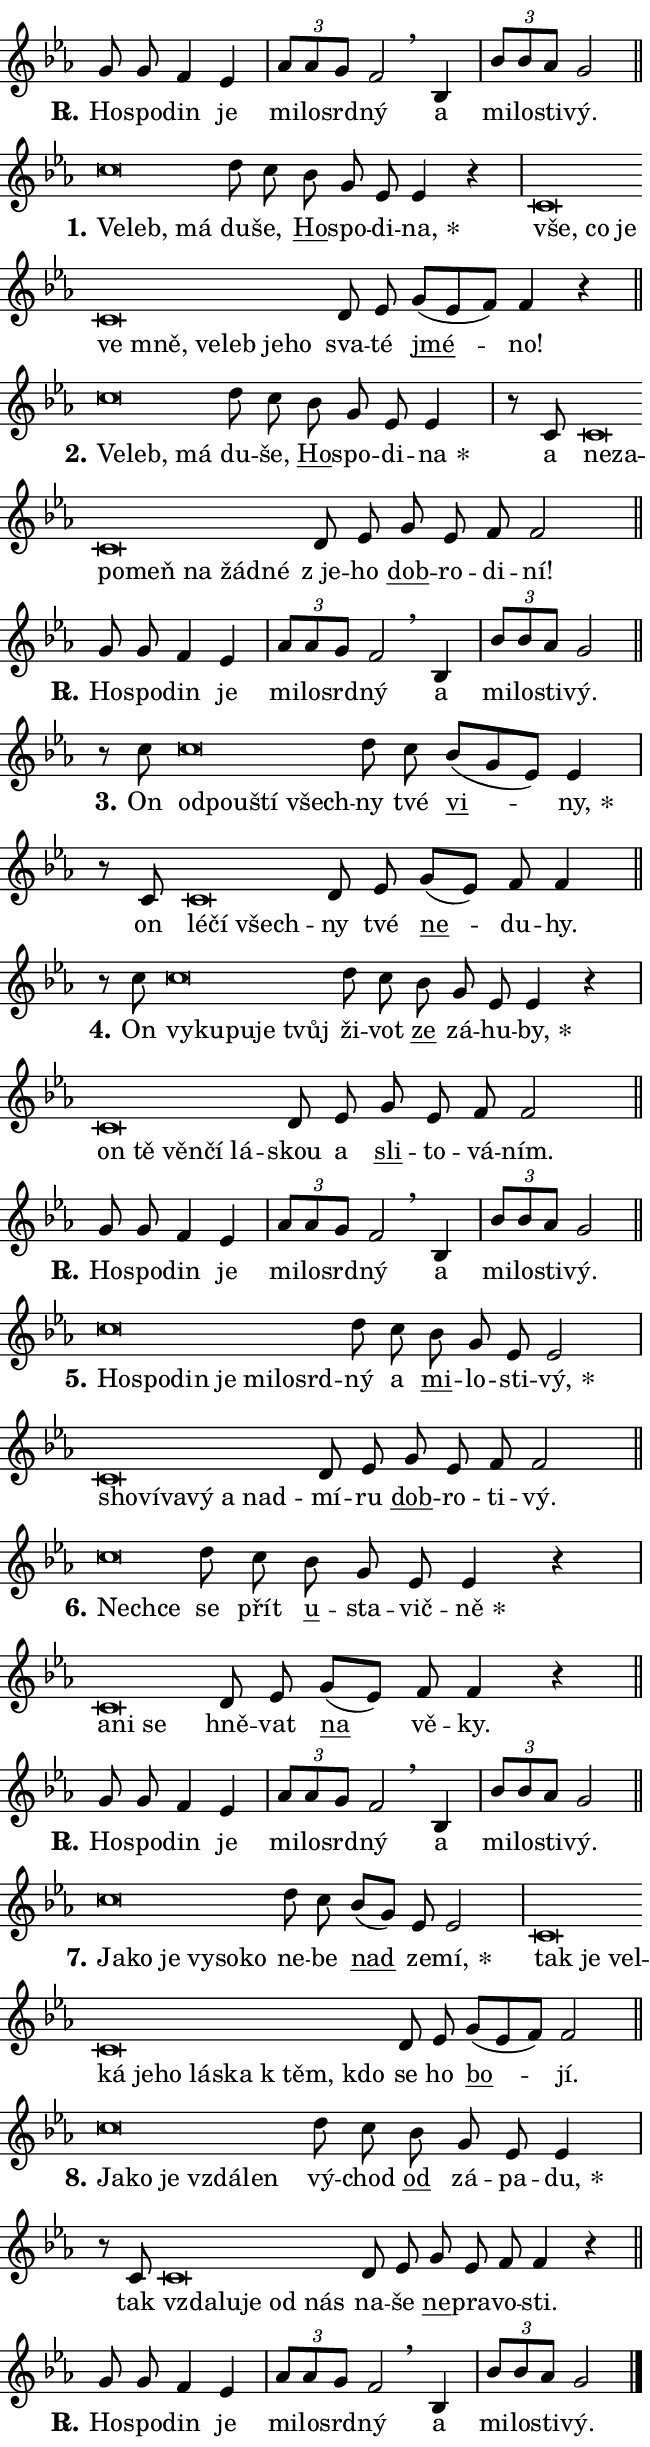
\version "2.24.0"
\header { tagline = "" }
\paper {
  indent = 0\cm
  top-margin = 0\cm
  right-margin = 0.13\cm % to fit lyric hyphens
  bottom-margin = 0\cm
  left-margin = 0\cm
  paper-width = 11\cm
  page-breaking = #ly:one-page-breaking
  system-system-spacing.basic-distance = #11
  score-system-spacing.basic-distance = #11
  ragged-last = ##f
}


%% Author: Thomas Morley
%% https://lists.gnu.org/archive/html/lilypond-user/2020-05/msg00002.html
#(define (line-position grob)
"Returns position of @var[grob} in current system:
   @code{'start}, if at first time-step
   @code{'end}, if at last time-step
   @code{'middle} otherwise
"
  (let* ((col (ly:item-get-column grob))
         (ln (ly:grob-object col 'left-neighbor))
         (rn (ly:grob-object col 'right-neighbor))
         (col-to-check-left (if (ly:grob? ln) ln col))
         (col-to-check-right (if (ly:grob? rn) rn col))
         (break-dir-left
           (and
             (ly:grob-property col-to-check-left 'non-musical #f)
             (ly:item-break-dir col-to-check-left)))
         (break-dir-right
           (and
             (ly:grob-property col-to-check-right 'non-musical #f)
             (ly:item-break-dir col-to-check-right))))
        (cond ((eqv? 1 break-dir-left) 'start)
              ((eqv? -1 break-dir-right) 'end)
              (else 'middle))))

#(define (tranparent-at-line-position vctor)
  (lambda (grob)
  "Relying on @code{line-position} select the relevant enry from @var{vctor}.
Used to determine transparency,"
    (case (line-position grob)
      ((end) (not (vector-ref vctor 0)))
      ((middle) (not (vector-ref vctor 1)))
      ((start) (not (vector-ref vctor 2))))))

noteHeadBreakVisibility =
#(define-music-function (break-visibility)(vector?)
"Makes @code{NoteHead}s transparent relying on @var{break-visibility}"
#{
  \override NoteHead.transparent =
    #(tranparent-at-line-position break-visibility)
#})

#(define delete-ledgers-for-transparent-note-heads
  (lambda (grob)
    "Reads whether a @code{NoteHead} is transparent.
If so this @code{NoteHead} is removed from @code{'note-heads} from
@var{grob}, which is supposed to be @code{LedgerLineSpanner}.
As a result ledgers are not printed for this @code{NoteHead}"
    (let* ((nhds-array (ly:grob-object grob 'note-heads))
           (nhds-list
             (if (ly:grob-array? nhds-array)
                 (ly:grob-array->list nhds-array)
                 '()))
           ;; Relies on the transparent-property being done before
           ;; Staff.LedgerLineSpanner.after-line-breaking is executed.
           ;; This is fragile ...
           (to-keep
             (remove
               (lambda (nhd)
                 (ly:grob-property nhd 'transparent #f))
               nhds-list)))
      ;; TODO find a better method to iterate over grob-arrays, similiar
      ;; to filter/remove etc for lists
      ;; For now rebuilt from scratch
      (set! (ly:grob-object grob 'note-heads)  '())
      (for-each
        (lambda (nhd)
          (ly:pointer-group-interface::add-grob grob 'note-heads nhd))
        to-keep))))

squashNotes = {
  \override NoteHead.X-extent = #'(-0.2 . 0.2)
  \override NoteHead.Y-extent = #'(-0.75 . 0)
  \override NoteHead.stencil =
    #(lambda (grob)
       (let ((pos (ly:grob-property grob 'staff-position)))
         (begin
           (if (< pos -7) (display "ERROR: Lower brevis then expected\n") (display ""))
           (if (<= pos -6) ly:text-interface::print ly:note-head::print))))
}
unSquashNotes = {
  \revert NoteHead.X-extent
  \revert NoteHead.Y-extent
  \revert NoteHead.stencil
}

hideNotes = \noteHeadBreakVisibility #begin-of-line-visible
unHideNotes = \noteHeadBreakVisibility #all-visible

% work-around for resetting accidentals
% https://lilypond.org/doc/v2.23/Documentation/notation/displaying-rhythms#unmetered-music
cadenzaMeasure = {
  \cadenzaOff
  \partial 1024 s1024
  \cadenzaOn
}

#(define-markup-command (accent layout props text) (markup?)
  "Underline accented syllable"
  (interpret-markup layout props
    #{\markup \override #'(offset . 4.3) \underline { #text }#}))

responsum = \markup \concat {
  "R" \hspace #-1.05 \path #0.1 #'((moveto 0 0.07) (lineto 0.9 0.8)) \hspace #0.05 "."
}

spaceSize = #0.6828661417322834 % exact space size for TeX Gyre Schola

\layout {
  \context {
    \Staff
    \remove "Time_signature_engraver"
    \override LedgerLineSpanner.after-line-breaking = #delete-ledgers-for-transparent-note-heads
  }
  \context {
    \Lyrics {
      \override LyricSpace.minimum-distance = \spaceSize
      \override LyricText.font-name = #"TeX Gyre Schola"
      \override LyricText.font-size = 1
      \override StanzaNumber.font-name = #"TeX Gyre Schola Bold"
      \override StanzaNumber.font-size = 1
    }
  }
  \context {
    \Score 
    \override NoteHead.text =
      #(lambda (grob) 
        (let ((pos (ly:grob-property grob 'staff-position)))
          #{\markup {
            \combine
              \halign #-0.55 \raise #(if (= pos -6) 0 0.5) \override #'(thickness . 2) \draw-line #'(3.2 . 0)
              \musicglyph "noteheads.sM1"
          }#}))
  }
}

% magnetic-lyrics.ily
%
%   written by
%     Jean Abou Samra <jean@abou-samra.fr>
%     Werner Lemberg <wl@gnu.org>
%
%   adapted by
%     Jiri Hon <jiri.hon@gmail.com>
%
% Version 2022-Apr-15

% https://www.mail-archive.com/lilypond-user@gnu.org/msg149350.html

#(define (Left_hyphen_pointer_engraver context)
   "Collect syllable-hyphen-syllable occurrences in lyrics and store
them in properties.  This engraver only looks to the left.  For
example, if the lyrics input is @code{foo -- bar}, it does the
following.

@itemize @bullet
@item
Set the @code{text} property of the @code{LyricHyphen} grob between
@q{foo} and @q{bar} to @code{foo}.

@item
Set the @code{left-hyphen} property of the @code{LyricText} grob with
text @q{foo} to the @code{LyricHyphen} grob between @q{foo} and
@q{bar}.
@end itemize

Use this auxiliary engraver in combination with the
@code{lyric-@/text::@/apply-@/magnetic-@/offset!} hook."
   (let ((hyphen #f)
         (text #f))
     (make-engraver
      (acknowledgers
       ((lyric-syllable-interface engraver grob source-engraver)
        (set! text grob)))
      (end-acknowledgers
       ((lyric-hyphen-interface engraver grob source-engraver)
        ;(when (not (grob::has-interface grob 'lyric-space-interface))
          (set! hyphen grob)));)
      ((stop-translation-timestep engraver)
       (when (and text hyphen)
         (ly:grob-set-object! text 'left-hyphen hyphen))
       (set! text #f)
       (set! hyphen #f)))))

#(define (lyric-text::apply-magnetic-offset! grob)
   "If the space between two syllables is less than the value in
property @code{LyricText@/.details@/.squash-threshold}, move the right
syllable to the left so that it gets concatenated with the left
syllable.

Use this function as a hook for
@code{LyricText@/.after-@/line-@/breaking} if the
@code{Left_@/hyphen_@/pointer_@/engraver} is active."
   (let ((hyphen (ly:grob-object grob 'left-hyphen #f)))
     (when hyphen
       (let ((left-text (ly:spanner-bound hyphen LEFT)))
         (when (grob::has-interface left-text 'lyric-syllable-interface)
           (let* ((common (ly:grob-common-refpoint grob left-text X))
                  (this-x-ext (ly:grob-extent grob common X))
                  (left-x-ext
                   (begin
                     ;; Trigger magnetism for left-text.
                     (ly:grob-property left-text 'after-line-breaking)
                     (ly:grob-extent left-text common X)))
                  ;; `delta` is the gap width between two syllables.
                  (delta (- (interval-start this-x-ext)
                            (interval-end left-x-ext)))
                  (details (ly:grob-property grob 'details))
                  (threshold (assoc-get 'squash-threshold details 0.2)))
             (when (< delta threshold)
               (let* (;; We have to manipulate the input text so that
                      ;; ligatures crossing syllable boundaries are not
                      ;; disabled.  For languages based on the Latin
                      ;; script this is essentially a beautification.
                      ;; However, for non-Western scripts it can be a
                      ;; necessity.
                      (lt (ly:grob-property left-text 'text))
                      (rt (ly:grob-property grob 'text))
                      (is-space (grob::has-interface hyphen 'lyric-space-interface))
                      (space (if is-space " " ""))
                      (extra-delta (if is-space spaceSize 0))
                      ;; Append new syllable.
                      (ltrt-space (if (and (string? lt) (string? rt))
                                (string-append lt space rt)
                                (make-concat-markup (list lt space rt))))
                      ;; Right-align `ltrt` to the right side.
                      (ltrt-space-markup (grob-interpret-markup
                               grob
                               (make-translate-markup
                                (cons (interval-length this-x-ext) 0)
                                (make-right-align-markup ltrt-space)))))
                 (begin
                   ;; Don't print `left-text`.
                   (ly:grob-set-property! left-text 'stencil #f)
                   ;; Set text and stencil (which holds all collected
                   ;; syllables so far) and shift it to the left.
                   (ly:grob-set-property! grob 'text ltrt-space)
                   (ly:grob-set-property! grob 'stencil ltrt-space-markup)
                   (ly:grob-translate-axis! grob (- (- delta extra-delta)) X))))))))))


#(define (lyric-hyphen::displace-bounds-first grob)
   ;; Make very sure this callback isn't triggered too early.
   (let ((left (ly:spanner-bound grob LEFT))
         (right (ly:spanner-bound grob RIGHT)))
     (ly:grob-property left 'after-line-breaking)
     (ly:grob-property right 'after-line-breaking)
     (ly:lyric-hyphen::print grob)))

squashThreshold = #0.4

\layout {
  \context {
    \Lyrics
    \consists #Left_hyphen_pointer_engraver
    \override LyricText.after-line-breaking =
      #lyric-text::apply-magnetic-offset!
    \override LyricHyphen.stencil = #lyric-hyphen::displace-bounds-first
    \override LyricText.details.squash-threshold = \squashThreshold
    \override LyricHyphen.minimum-distance = 0
    \override LyricHyphen.minimum-length = \squashThreshold
  }
}

squashText = \override LyricText.details.squash-threshold = 9999
unSquashText = \override LyricText.details.squash-threshold = \squashThreshold

leftText = \override LyricText.self-alignment-X = #LEFT
unLeftText = \revert LyricText.self-alignment-X

starOffset = #(lambda (grob) 
                (let ((x_offset (ly:self-alignment-interface::aligned-on-x-parent grob)))
                  (if (= x_offset 0) 0 (+ x_offset 1.2))))

star = #(define-music-function (syllable)(string?)
"Append star separator at the end of a syllable"
#{
  \once \override LyricText.X-offset = #starOffset
  \lyricmode { \markup {
    #syllable
    \override #'((font-name . "TeX Gyre Schola Bold")) \hspace #0.2 \lower #0.65 \larger "*"
  } }
#})

starAccent = #(define-music-function (syllable)(string?)
"Append star separator at the end of a syllable and make accent"
#{
  \once \override LyricText.X-offset = #starOffset
  \lyricmode { \markup {
    \accent #syllable
    \override #'((font-name . "TeX Gyre Schola Bold")) \hspace #0.2 \lower #0.65 \larger "*"
  } }
#})

breath = #(define-music-function (syllable)(string?)
"Append breathing indicator at the end of a syllable"
#{
  \lyricmode { \markup { #syllable "+" } }
#})

optionalBreath = #(define-music-function (syllable)(string?)
"Append optional breathing indicator at the end of a syllable"
#{
  \lyricmode { \markup { #syllable "(+)" } }
#})


\score {
    <<
        \new Voice = "melody" { \cadenzaOn \key es \major \relative { g'8 g f4 es \cadenzaMeasure \bar "|" \tuplet 3/2 { as8[ as g] } f2 \breathe \bar "" bes,4 \cadenzaMeasure \bar "|" \tuplet 3/2 {bes'8[ bes as] } g2 \cadenzaMeasure \bar "||" \break } }
        \new Lyrics \lyricsto "melody" { \lyricmode { \set stanza = \responsum
Ho -- spo -- din je mi -- lo -- srd -- ný a mi -- lo -- sti -- vý. } }
    >>
    \layout {}
}

\score {
    <<
        \new Voice = "melody" { \cadenzaOn \key es \major \relative { \squashNotes c''\breve*1/16 \hideNotes \breve*1/16 \breve*1/16 \bar "" \unHideNotes \unSquashNotes d8 c \bar "" bes g es es4 r \cadenzaMeasure \bar "|" \squashNotes c\breve*1/16 \hideNotes \breve*1/16 \bar "" \breve*1/16 \bar "" \breve*1/16 \bar "" \breve*1/16 \bar "" \breve*1/16 \bar "" \breve*1/16 \bar "" \breve*1/16 \breve*1/16 \bar "" \unHideNotes \unSquashNotes d8 es \bar "" g[( es f)] f4 r \cadenzaMeasure \bar "||" \break } }
        \new Lyrics \lyricsto "melody" { \lyricmode { \set stanza = "1."
\leftText Ve -- \squashText leb, má \unLeftText \unSquashText du -- še, \markup \accent Ho -- spo -- di -- \star na, \leftText vše, \squashText co je ve mně, ve -- leb je -- ho \unLeftText \unSquashText sva -- té \markup \accent jmé -- no! } }
    >>
    \layout {}
}

\score {
    <<
        \new Voice = "melody" { \cadenzaOn \key es \major \relative { \squashNotes c''\breve*1/16 \hideNotes \breve*1/16 \breve*1/16 \bar "" \unHideNotes \unSquashNotes d8 c \bar "" bes g es es4 \cadenzaMeasure \bar "|" r8 c8 \squashNotes c\breve*1/16 \hideNotes \breve*1/16 \bar "" \breve*1/16 \bar "" \breve*1/16 \bar "" \breve*1/16 \bar "" \breve*1/16 \breve*1/16 \bar "" \unHideNotes \unSquashNotes d8 es \bar "" g es f f2 \cadenzaMeasure \bar "||" \break } }
        \new Lyrics \lyricsto "melody" { \lyricmode { \set stanza = "2."
\leftText Ve -- \squashText leb, má \unLeftText \unSquashText du -- še, \markup \accent Ho -- spo -- di -- \star na a \leftText ne -- \squashText za -- po -- meň na žád -- né \unLeftText \unSquashText "z je" -- ho \markup \accent dob -- ro -- di -- ní! } }
    >>
    \layout {}
}

\score {
    <<
        \new Voice = "melody" { \cadenzaOn \key es \major \relative { g'8 g f4 es \cadenzaMeasure \bar "|" \tuplet 3/2 { as8[ as g] } f2 \breathe \bar "" bes,4 \cadenzaMeasure \bar "|" \tuplet 3/2 {bes'8[ bes as] } g2 \cadenzaMeasure \bar "||" \break } }
        \new Lyrics \lyricsto "melody" { \lyricmode { \set stanza = \responsum
Ho -- spo -- din je mi -- lo -- srd -- ný a mi -- lo -- sti -- vý. } }
    >>
    \layout {}
}

\score {
    <<
        \new Voice = "melody" { \cadenzaOn \key es \major \relative { r8 c''8 \squashNotes c\breve*1/16 \hideNotes \breve*1/16 \bar "" \breve*1/16 \breve*1/16 \bar "" \unHideNotes \unSquashNotes d8 c \bar "" bes[( g es)] es4 \cadenzaMeasure \bar "|" r8 c8 \squashNotes c\breve*1/16 \hideNotes \breve*1/16 \breve*1/16 \bar "" \unHideNotes \unSquashNotes d8 es \bar "" g[( es)] f f4 \cadenzaMeasure \bar "||" \break } }
        \new Lyrics \lyricsto "melody" { \lyricmode { \set stanza = "3."
On \leftText od -- \squashText pou -- ští všech -- \unLeftText \unSquashText ny tvé \markup \accent vi -- \star ny, on \leftText lé -- \squashText čí všech -- \unLeftText \unSquashText ny tvé \markup \accent ne -- du -- hy. } }
    >>
    \layout {}
}

\score {
    <<
        \new Voice = "melody" { \cadenzaOn \key es \major \relative { r8 c''8 \squashNotes c\breve*1/16 \hideNotes \breve*1/16 \bar "" \breve*1/16 \bar "" \breve*1/16 \breve*1/16 \bar "" \unHideNotes \unSquashNotes d8 c \bar "" bes g es es4 r \cadenzaMeasure \bar "|" \squashNotes c\breve*1/16 \hideNotes \breve*1/16 \bar "" \breve*1/16 \bar "" \breve*1/16 \breve*1/16 \bar "" \unHideNotes \unSquashNotes d8 es \bar "" g es f f2 \cadenzaMeasure \bar "||" \break } }
        \new Lyrics \lyricsto "melody" { \lyricmode { \set stanza = "4."
On \leftText vy -- \squashText ku -- pu -- je tvůj \unLeftText \unSquashText ži -- vot \markup \accent ze zá -- hu -- \star by, \leftText on \squashText tě věn -- čí lá -- \unLeftText \unSquashText skou a \markup \accent sli -- to -- vá -- ním. } }
    >>
    \layout {}
}

\score {
    <<
        \new Voice = "melody" { \cadenzaOn \key es \major \relative { g'8 g f4 es \cadenzaMeasure \bar "|" \tuplet 3/2 { as8[ as g] } f2 \breathe \bar "" bes,4 \cadenzaMeasure \bar "|" \tuplet 3/2 {bes'8[ bes as] } g2 \cadenzaMeasure \bar "||" \break } }
        \new Lyrics \lyricsto "melody" { \lyricmode { \set stanza = \responsum
Ho -- spo -- din je mi -- lo -- srd -- ný a mi -- lo -- sti -- vý. } }
    >>
    \layout {}
}

\score {
    <<
        \new Voice = "melody" { \cadenzaOn \key es \major \relative { \squashNotes c''\breve*1/16 \hideNotes \breve*1/16 \bar "" \breve*1/16 \bar "" \breve*1/16 \bar "" \breve*1/16 \bar "" \breve*1/16 \breve*1/16 \bar "" \unHideNotes \unSquashNotes d8 c \bar "" bes g es es2 \cadenzaMeasure \bar "|" \squashNotes c\breve*1/16 \hideNotes \breve*1/16 \bar "" \breve*1/16 \bar "" \breve*1/16 \bar "" \breve*1/16 \breve*1/16 \bar "" \unHideNotes \unSquashNotes d8 es \bar "" g es f f2 \cadenzaMeasure \bar "||" \break } }
        \new Lyrics \lyricsto "melody" { \lyricmode { \set stanza = "5."
\leftText Ho -- \squashText spo -- din je mi -- lo -- srd -- \unLeftText \unSquashText ný a \markup \accent mi -- lo -- sti -- \star vý, \leftText sho -- \squashText ví -- va -- vý a nad -- \unLeftText \unSquashText mí -- ru \markup \accent dob -- ro -- ti -- vý. } }
    >>
    \layout {}
}

\score {
    <<
        \new Voice = "melody" { \cadenzaOn \key es \major \relative { \squashNotes c''\breve*1/16 \hideNotes \breve*1/16 \bar "" \unHideNotes \unSquashNotes d8 c \bar "" bes g es es4 r \cadenzaMeasure \bar "|" \squashNotes c\breve*1/16 \hideNotes \breve*1/16 \breve*1/16 \bar "" \unHideNotes \unSquashNotes d8 es \bar "" g[( es)] f f4 r \cadenzaMeasure \bar "||" \break } }
        \new Lyrics \lyricsto "melody" { \lyricmode { \set stanza = "6."
\leftText Nech -- \squashText ce \unLeftText \unSquashText se přít \markup \accent u -- sta -- vič -- \star ně \leftText a -- \squashText ni se \unLeftText \unSquashText hně -- vat \markup \accent na vě -- ky. } }
    >>
    \layout {}
}

\score {
    <<
        \new Voice = "melody" { \cadenzaOn \key es \major \relative { g'8 g f4 es \cadenzaMeasure \bar "|" \tuplet 3/2 { as8[ as g] } f2 \breathe \bar "" bes,4 \cadenzaMeasure \bar "|" \tuplet 3/2 {bes'8[ bes as] } g2 \cadenzaMeasure \bar "||" \break } }
        \new Lyrics \lyricsto "melody" { \lyricmode { \set stanza = \responsum
Ho -- spo -- din je mi -- lo -- srd -- ný a mi -- lo -- sti -- vý. } }
    >>
    \layout {}
}

\score {
    <<
        \new Voice = "melody" { \cadenzaOn \key es \major \relative { \squashNotes c''\breve*1/16 \hideNotes \breve*1/16 \bar "" \breve*1/16 \bar "" \breve*1/16 \bar "" \breve*1/16 \breve*1/16 \bar "" \unHideNotes \unSquashNotes d8 c \bar "" bes[( g)] es es2 \cadenzaMeasure \bar "|" \squashNotes c\breve*1/16 \hideNotes \breve*1/16 \bar "" \breve*1/16 \bar "" \breve*1/16 \bar "" \breve*1/16 \bar "" \breve*1/16 \bar "" \breve*1/16 \bar "" \breve*1/16 \bar "" \breve*1/16 \breve*1/16 \bar "" \unHideNotes \unSquashNotes d8 es \bar "" g[( es f)] f2 \cadenzaMeasure \bar "||" \break } }
        \new Lyrics \lyricsto "melody" { \lyricmode { \set stanza = "7."
\leftText Ja -- \squashText ko je vy -- so -- ko \unLeftText \unSquashText ne -- be \markup \accent nad ze -- \star mí, \leftText tak \squashText je vel -- ká je -- ho lá -- ska "k těm," kdo \unLeftText \unSquashText se ho \markup \accent bo -- jí. } }
    >>
    \layout {}
}

\score {
    <<
        \new Voice = "melody" { \cadenzaOn \key es \major \relative { \squashNotes c''\breve*1/16 \hideNotes \breve*1/16 \bar "" \breve*1/16 \bar "" \breve*1/16 \breve*1/16 \bar "" \unHideNotes \unSquashNotes d8 c \bar "" bes g es es4 \cadenzaMeasure \bar "|" r8 c8 \squashNotes c\breve*1/16 \hideNotes \breve*1/16 \bar "" \breve*1/16 \bar "" \breve*1/16 \breve*1/16 \bar "" \unHideNotes \unSquashNotes d8 es \bar "" g es f f4 r \cadenzaMeasure \bar "||" \break } }
        \new Lyrics \lyricsto "melody" { \lyricmode { \set stanza = "8."
\leftText Ja -- \squashText ko je vzdá -- len \unLeftText \unSquashText vý -- chod \markup \accent od zá -- pa -- \star du, tak \leftText vzda -- \squashText lu -- je od nás \unLeftText \unSquashText na -- še \markup \accent ne -- pra -- vo -- sti. } }
    >>
    \layout {}
}

\score {
    <<
        \new Voice = "melody" { \cadenzaOn \key es \major \relative { g'8 g f4 es \cadenzaMeasure \bar "|" \tuplet 3/2 { as8[ as g] } f2 \breathe \bar "" bes,4 \cadenzaMeasure \bar "|" \tuplet 3/2 {bes'8[ bes as] } g2 \cadenzaMeasure \bar "||" \break } \bar "|." }
        \new Lyrics \lyricsto "melody" { \lyricmode { \set stanza = \responsum
Ho -- spo -- din je mi -- lo -- srd -- ný a mi -- lo -- sti -- vý. } }
    >>
    \layout {}
}
